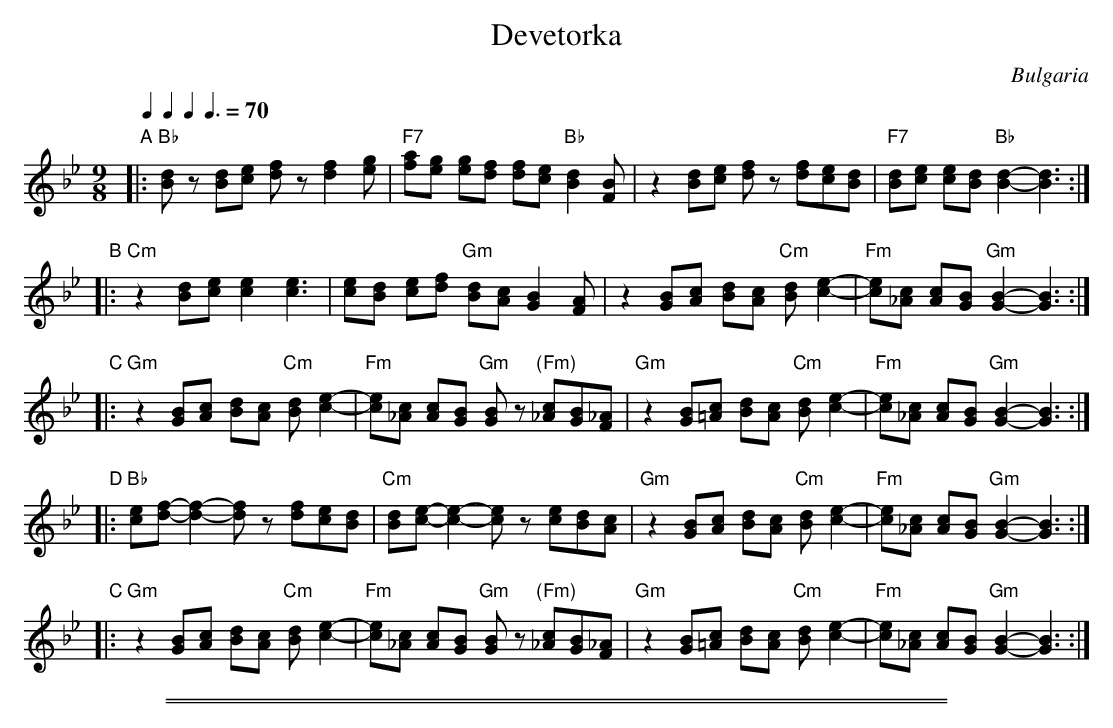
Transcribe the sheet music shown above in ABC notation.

X:1
T: Devetorka
O: Bulgaria
Q: 2/8 2/8 2/8 3/8=70
M: 9/8
L: 1/8
K: Gm
"A"\
|: "Bb"[dB]z [dB][ec] [fd]z [f2d2][ge] \
| "F7"[af][ge] [ge][fd] [fd][ec] "Bb"[d2B2][BF] \
| z2 [dB][ec] [fd]z [fd][ec][dB] \
| "F7"[dB][ec] [ec][dB] "Bb"[d2-B2-] [d3B3] :|
"B"\
|: "Cm"z2 [dB][ec] [e2c2] [e3c3] \
| [ec][dB] [ec][fd] "Gm"[dB][cA] [B2G2][AF] \
| z2 [BG][cA] [dB][cA]  "Cm"[dB][e2-c2-] \
| "Fm"[ec][c_A] [cA][BG] "Gm"[B2-G2-] [B3G3] :|
"C"\
|: "Gm"z2 [BG][cA] [dB][cA] "Cm"[dB][e2-c2-] \
| "Fm"[ec][c_A] [cA][BG] "Gm"[BG]z "(Fm)"[c_A][BG][_AF] \
| "Gm"z2 [BG][c=A] [dB][cA] "Cm"[dB][e2-c2-] \
| "Fm"[ec][c_A] [cA][BG] "Gm"[B2-G2-] [B3G3]  :|
"D"\
|: "Bb"[ec][f-d-] [f2-d2-] [fd]z [fd][ec][dB] \
| "Cm"[dB][e-c-] [e2-c2-] [ec]z [ec][dB][cA] \
| "Gm"z2 [BG][cA] [dB][cA] "Cm"[dB][e2-c2-] \
| "Fm"[ec][c_A] [cA][BG] "Gm"[B2-G2-] [B3G3] :|
"C"\
|: "Gm"z2 [BG][cA] [dB][cA] "Cm"[dB][e2-c2-] \
| "Fm"[ec][c_A] [cA][BG] "Gm"[BG]z "(Fm)"[c_A][BG][_AF] \
| "Gm"z2 [BG][c=A] [dB][cA] "Cm"[dB][e2-c2-] \
| "Fm"[ec][c_A] [cA][BG] "Gm"[B2-G2-] [B3G3]  :|
